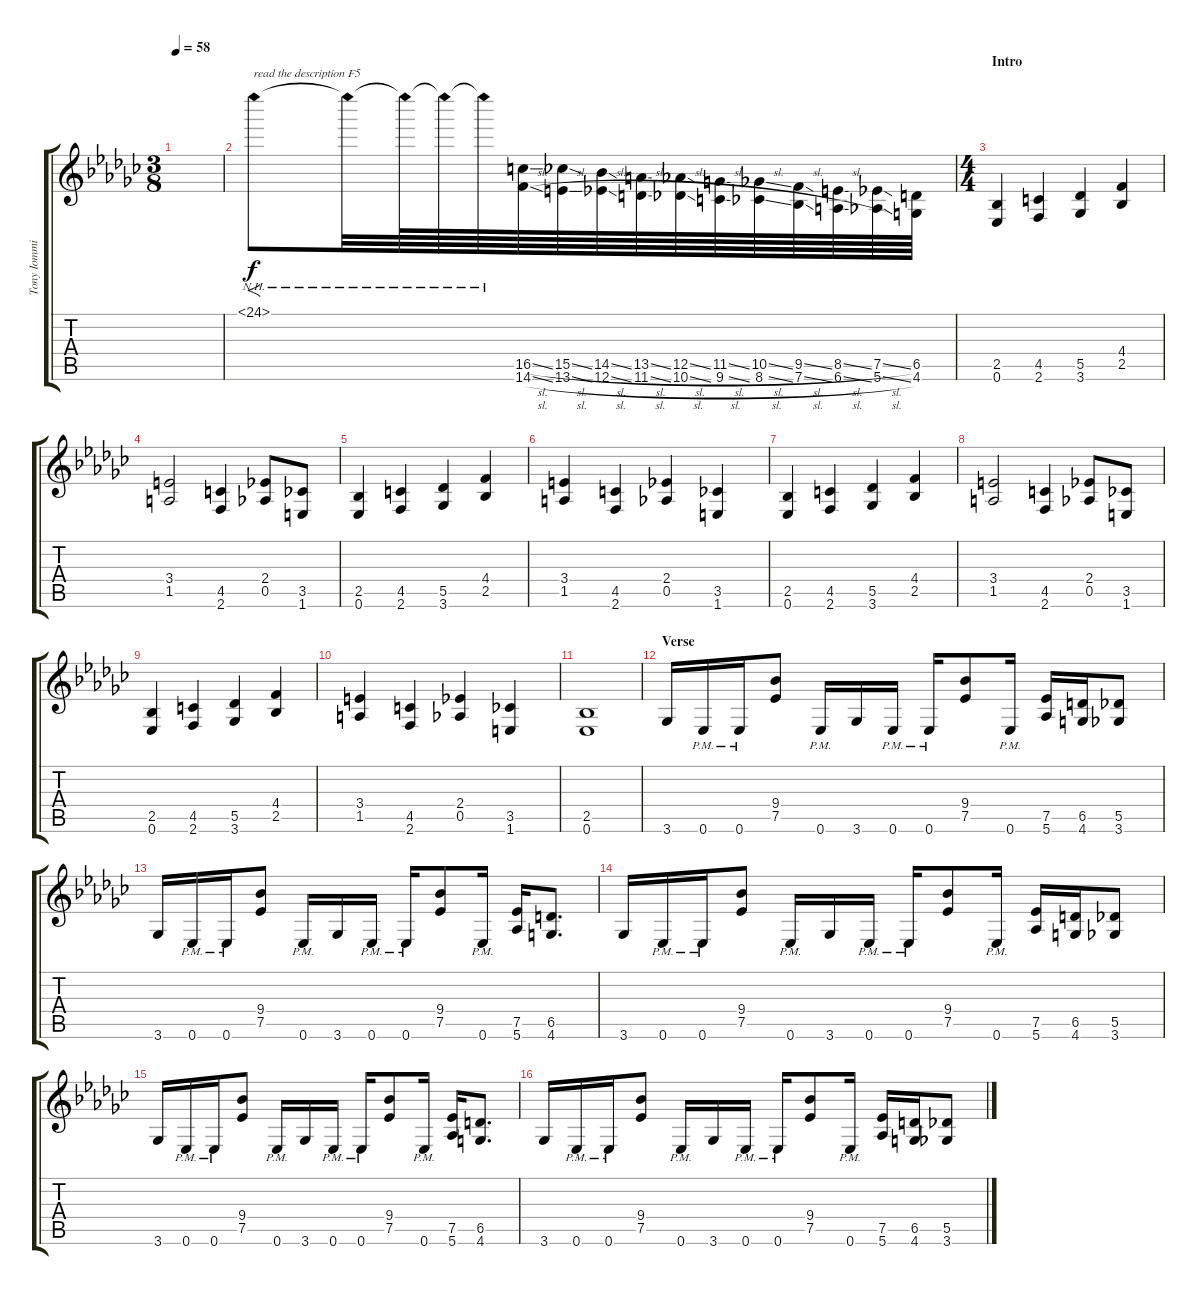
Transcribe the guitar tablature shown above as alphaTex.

\track ("Tony Iommi" "Tony Iommi") {instrument distortionguitar}
\staff {score tabs}
\tuning (Eb4 Bb3 Gb3 Db3 Ab2 Eb2) {hide}
\ts (3 8)
\tempo 58
\clef g2
\ks ebminor
|
24.1{nh}.8{f txt "read the description F5"} 24.1{nh t}.32 24.1{nh t}.64 24.1{nh t}.64 24.1{nh t}.64 (16.5{sl} 14.6{sl}).64 (15.5{sl} 13.6{sl}).64 (14.5{sl} 12.6{sl}).64 (13.5{sl} 11.6{sl}).64 (12.5{sl} 10.6{sl}).64 (11.5{sl} 9.6{sl}).64 (10.5{sl} 8.6{sl}).64 (9.5{sl} 7.6{sl}).64 (8.5{sl} 6.6{sl}).64 (7.5{sl} 5.6{sl}).64 (6.5 4.6).64 |
\ts (4 4)
\section ("" "Intro")
(2.5 0.6).4 (4.5 2.6).4 (5.5 3.6).4 (4.4 2.5).4 |
(3.4 1.5).2 (4.5 2.6).4 (2.4 0.5).8 (3.5 1.6).8 |
(2.5 0.6).4 (4.5 2.6).4 (5.5 3.6).4 (4.4 2.5).4 |
(3.4 1.5).4 (4.5 2.6).4 (2.4 0.5).4 (3.5 1.6).4 |
(2.5 0.6).4 (4.5 2.6).4 (5.5 3.6).4 (4.4 2.5).4 |
(3.4 1.5).2 (4.5 2.6).4 (2.4 0.5).8 (3.5 1.6).8 |
(2.5 0.6).4 (4.5 2.6).4 (5.5 3.6).4 (4.4 2.5).4 |
(3.4 1.5).4 (4.5 2.6).4 (2.4 0.5).4 (3.5 1.6).4 |
(2.5 0.6).1 |
\section ("" "Verse")
3.6.16 0.6{pm}.16 0.6{pm}.16 (9.4 7.5).8 0.6{pm}.16 3.6.16 0.6{pm}.16 0.6{pm}.16 (9.4 7.5).8 0.6{pm}.16 (7.5 5.6).16 (6.5 4.6).16 (5.5 3.6).8 |
3.6.16 0.6{pm}.16 0.6{pm}.16 (9.4 7.5).8 0.6{pm}.16 3.6.16 0.6{pm}.16 0.6{pm}.16 (9.4 7.5).8 0.6{pm}.16 (7.5 5.6).16 (6.5 4.6).8{d} |
3.6.16 0.6{pm}.16 0.6{pm}.16 (9.4 7.5).8 0.6{pm}.16 3.6.16 0.6{pm}.16 0.6{pm}.16 (9.4 7.5).8 0.6{pm}.16 (7.5 5.6).16 (6.5 4.6).16 (5.5 3.6).8 |
3.6.16 0.6{pm}.16 0.6{pm}.16 (9.4 7.5).8 0.6{pm}.16 3.6.16 0.6{pm}.16 0.6{pm}.16 (9.4 7.5).8 0.6{pm}.16 (7.5 5.6).16 (6.5 4.6).8{d} |
3.6.16 0.6{pm}.16 0.6{pm}.16 (9.4 7.5).8 0.6{pm}.16 3.6.16 0.6{pm}.16 0.6{pm}.16 (9.4 7.5).8 0.6{pm}.16 (7.5 5.6).16 (6.5 4.6).16 (5.5 3.6).8
